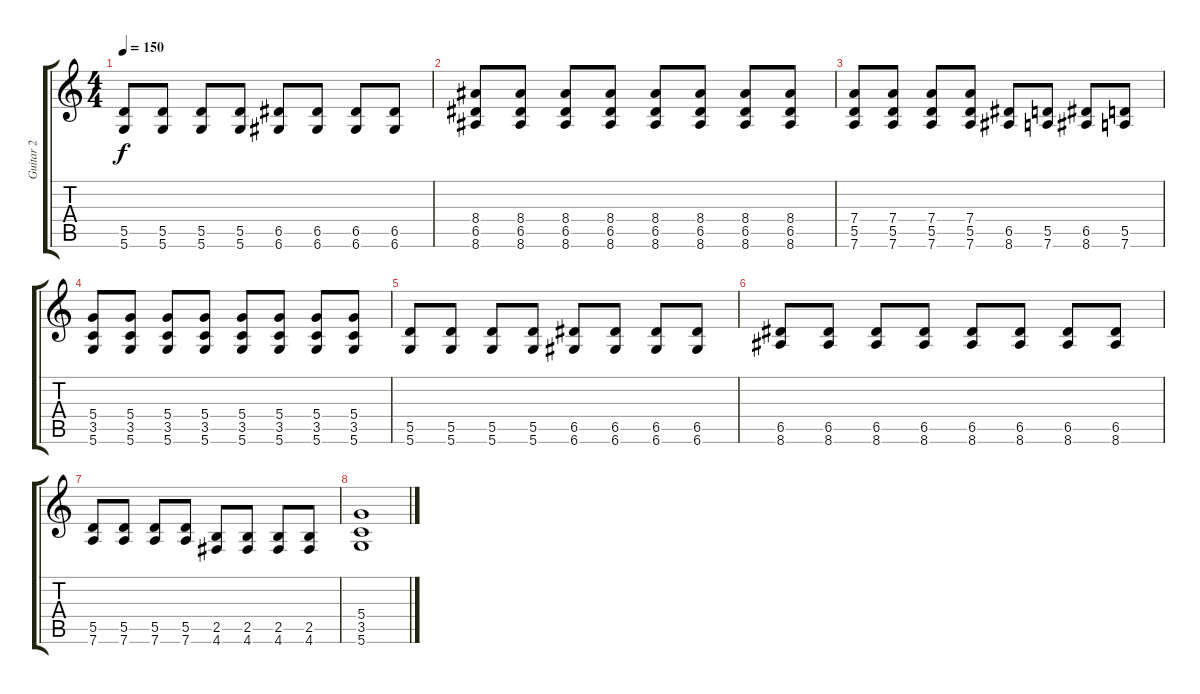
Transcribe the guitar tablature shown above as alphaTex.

\track ("Guitar 2" "Guitar 2") {instrument distortionguitar}
\staff {score tabs}
\tuning (E4 B3 G3 D3 A2 D2) {hide}
\ts (4 4)
\tempo 150
\clef g2
\ks c
(5.5 5.6).8{dy f} (5.5 5.6).8 (5.5 5.6).8 (5.5 5.6).8 (6.5 6.6).8 (6.5 6.6).8 (6.5 6.6).8 (6.5 6.6).8 |
(8.4 6.5 8.6).8 (8.4 6.5 8.6).8 (8.4 6.5 8.6).8 (8.4 6.5 8.6).8 (8.4 6.5 8.6).8 (8.4 6.5 8.6).8 (8.4 6.5 8.6).8 (8.4 6.5 8.6).8 |
(7.4 5.5 7.6).8 (7.4 5.5 7.6).8 (7.4 5.5 7.6).8 (7.4 5.5 7.6).8 (6.5 8.6).8 (5.5 7.6).8 (6.5 8.6).8 (5.5 7.6).8 |
(5.4 3.5 5.6).8 (5.4 3.5 5.6).8 (5.4 3.5 5.6).8 (5.4 3.5 5.6).8 (5.4 3.5 5.6).8 (5.4 3.5 5.6).8 (5.4 3.5 5.6).8 (5.4 3.5 5.6).8 |
(5.5 5.6).8 (5.5 5.6).8 (5.5 5.6).8 (5.5 5.6).8 (6.5 6.6).8 (6.5 6.6).8 (6.5 6.6).8 (6.5 6.6).8 |
(6.5 8.6).8 (6.5 8.6).8 (6.5 8.6).8 (6.5 8.6).8 (6.5 8.6).8 (6.5 8.6).8 (6.5 8.6).8 (6.5 8.6).8 |
(5.5 7.6).8 (5.5 7.6).8 (5.5 7.6).8 (5.5 7.6).8 (2.5 4.6).8 (2.5 4.6).8 (2.5 4.6).8 (2.5 4.6).8 |
(5.4 3.5 5.6).1
